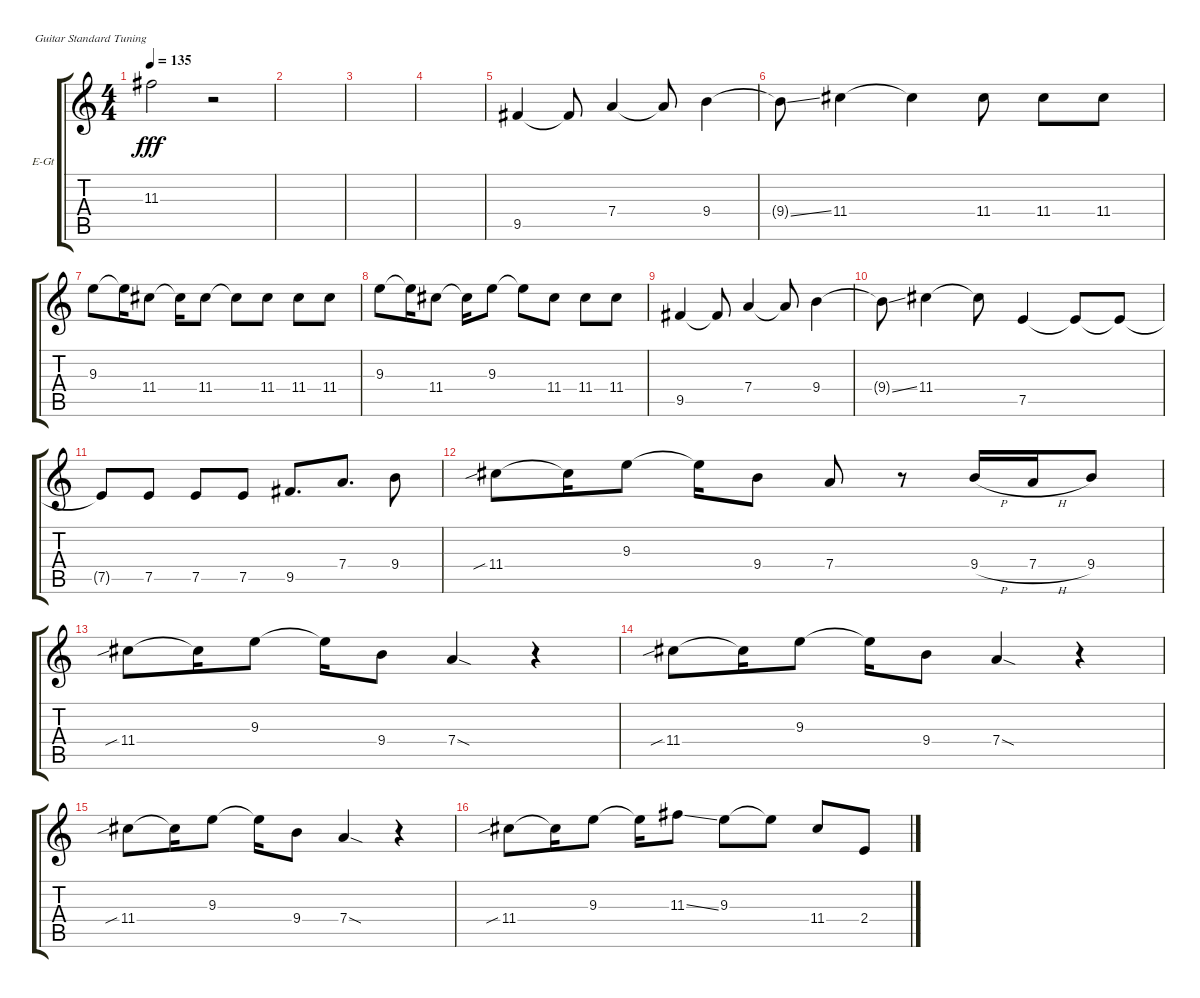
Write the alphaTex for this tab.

\defaultSystemsLayout 4
\bracketExtendMode groupsimilarinstruments
\firstSystemTrackNameOrientation horizontal
\otherSystemsTrackNameOrientation horizontal
\track ("Turner" "E-Gt") {instrument electricguitarclean}
\staff {score tabs}
\tuning (E4 B3 G3 D3 A2 E2)
\ts (4 4)
\tempo 135
\clef g2
\ks c
11.3{t}.2{dy fff} r.2 |
|
|
|
9.5.4 9.5{t}.8 7.4.4 7.4{t}.8 9.4.4 |
9.4{ss t}.8 11.4.4 11.4{t}.4 11.4.8 11.4.8 11.4.8 |
9.3.8 9.3{t}.16 11.4.8 11.4{t}.16 11.4.8 11.4{t}.8 11.4.8 11.4.8 11.4.8 |
9.3.8 9.3{t}.16 11.4.8 11.4{t}.16 9.3.8 9.3{t}.8 11.4.8 11.4.8 11.4.8 |
9.5.4 9.5{t}.8 7.4.4 7.4{t}.8 9.4.4 |
9.4{ss t}.8 11.4.4 11.4{t}.8 7.5.4 7.5{t}.8 7.5{t}.8 |
7.5{t}.8 7.5.8 7.5.8 7.5.8 9.5.8{d} 7.4.8{d} 9.4.8 |
11.4{sib}.8 11.4{t}.16 9.3.8 9.3{t}.16 9.4.8 7.4.8 r.8 9.4{h}.16 7.4{h}.16 9.4.8 |
11.4{sib}.8 11.4{t}.16 9.3.8 9.3{t}.16 9.4.8 7.4{sod}.4 r.4 |
11.4{sib}.8 11.4{t}.16 9.3.8 9.3{t}.16 9.4.8 7.4{sod}.4 r.4 |
11.4{sib}.8 11.4{t}.16 9.3.8 9.3{t}.16 9.4.8 7.4{sod}.4 r.4 |
11.4{sib}.8 11.4{t}.16 9.3.8 9.3{t}.16 11.3{ss}.8 9.3.8 9.3{t}.8 11.4.8 2.4{ss}.8
